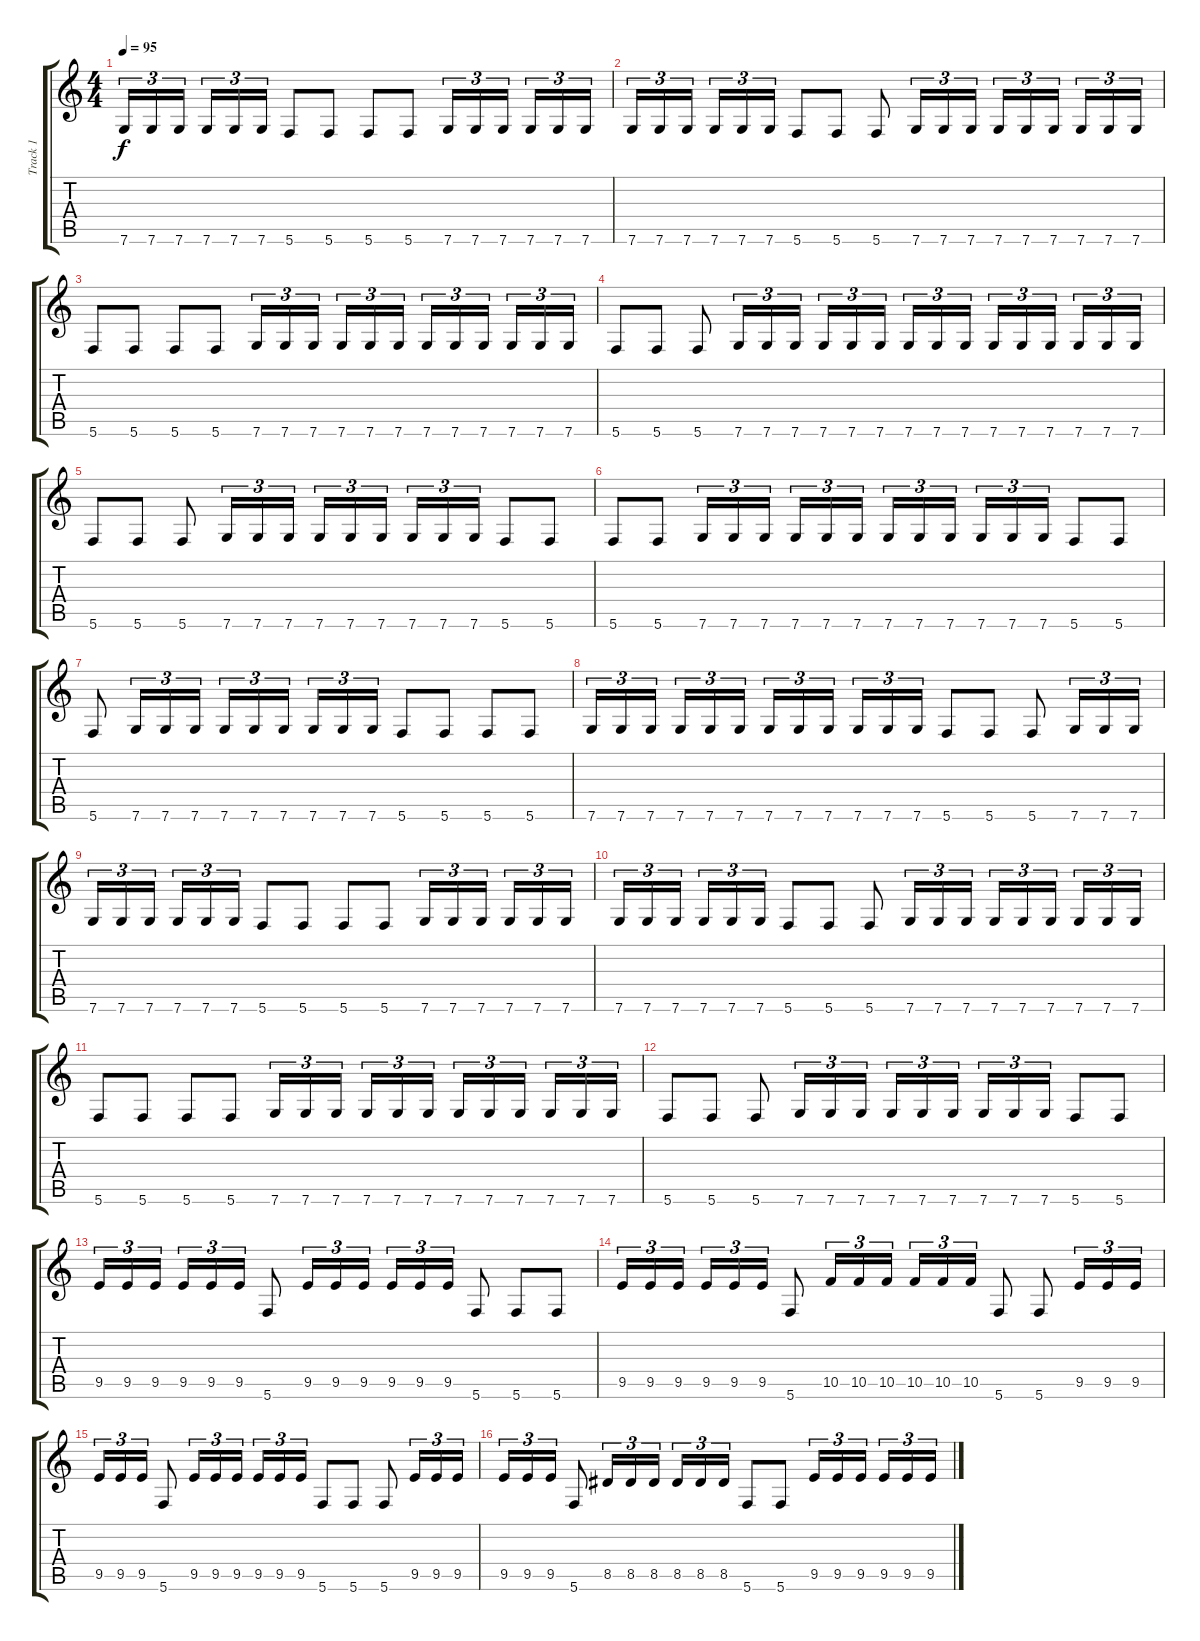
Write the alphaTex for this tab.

\track ("Track 1" "Track 1") {instrument distortionguitar}
\staff {score tabs}
\tuning (D4 A3 F3 C3 G2 C2) {hide}
\ts (4 4)
\tempo 95
\clef g2
\ks c
7.6.16{tu (3 2) dy f} 7.6.16{tu (3 2)} 7.6.16{tu (3 2) beam splitsecondary} 7.6.16{tu (3 2)} 7.6.16{tu (3 2)} 7.6.16{tu (3 2)} 5.6.8 5.6.8 5.6.8 5.6.8 7.6.16{tu (3 2)} 7.6.16{tu (3 2)} 7.6.16{tu (3 2) beam splitsecondary} 7.6.16{tu (3 2)} 7.6.16{tu (3 2)} 7.6.16{tu (3 2)} |
7.6.16{tu (3 2)} 7.6.16{tu (3 2)} 7.6.16{tu (3 2) beam splitsecondary} 7.6.16{tu (3 2)} 7.6.16{tu (3 2)} 7.6.16{tu (3 2)} 5.6.8 5.6.8 5.6.8 7.6.16{tu (3 2)} 7.6.16{tu (3 2)} 7.6.16{tu (3 2)} 7.6.16{tu (3 2)} 7.6.16{tu (3 2)} 7.6.16{tu (3 2) beam splitsecondary} 7.6.16{tu (3 2)} 7.6.16{tu (3 2)} 7.6.16{tu (3 2)} |
5.6.8 5.6.8 5.6.8 5.6.8 7.6.16{tu (3 2)} 7.6.16{tu (3 2)} 7.6.16{tu (3 2) beam splitsecondary} 7.6.16{tu (3 2)} 7.6.16{tu (3 2)} 7.6.16{tu (3 2)} 7.6.16{tu (3 2)} 7.6.16{tu (3 2)} 7.6.16{tu (3 2) beam splitsecondary} 7.6.16{tu (3 2)} 7.6.16{tu (3 2)} 7.6.16{tu (3 2)} |
5.6.8 5.6.8 5.6.8 7.6.16{tu (3 2)} 7.6.16{tu (3 2)} 7.6.16{tu (3 2)} 7.6.16{tu (3 2)} 7.6.16{tu (3 2)} 7.6.16{tu (3 2) beam splitsecondary} 7.6.16{tu (3 2)} 7.6.16{tu (3 2)} 7.6.16{tu (3 2)} 7.6.16{tu (3 2)} 7.6.16{tu (3 2)} 7.6.16{tu (3 2) beam splitsecondary} 7.6.16{tu (3 2)} 7.6.16{tu (3 2)} 7.6.16{tu (3 2)} |
5.6.8 5.6.8 5.6.8 7.6.16{tu (3 2)} 7.6.16{tu (3 2)} 7.6.16{tu (3 2)} 7.6.16{tu (3 2)} 7.6.16{tu (3 2)} 7.6.16{tu (3 2) beam splitsecondary} 7.6.16{tu (3 2)} 7.6.16{tu (3 2)} 7.6.16{tu (3 2)} 5.6.8 5.6.8 |
5.6.8 5.6.8 7.6.16{tu (3 2)} 7.6.16{tu (3 2)} 7.6.16{tu (3 2) beam splitsecondary} 7.6.16{tu (3 2)} 7.6.16{tu (3 2)} 7.6.16{tu (3 2)} 7.6.16{tu (3 2)} 7.6.16{tu (3 2)} 7.6.16{tu (3 2) beam splitsecondary} 7.6.16{tu (3 2)} 7.6.16{tu (3 2)} 7.6.16{tu (3 2)} 5.6.8 5.6.8 |
5.6.8 7.6.16{tu (3 2)} 7.6.16{tu (3 2)} 7.6.16{tu (3 2)} 7.6.16{tu (3 2)} 7.6.16{tu (3 2)} 7.6.16{tu (3 2) beam splitsecondary} 7.6.16{tu (3 2)} 7.6.16{tu (3 2)} 7.6.16{tu (3 2)} 5.6.8 5.6.8 5.6.8 5.6.8 |
7.6.16{tu (3 2)} 7.6.16{tu (3 2)} 7.6.16{tu (3 2) beam splitsecondary} 7.6.16{tu (3 2)} 7.6.16{tu (3 2)} 7.6.16{tu (3 2)} 7.6.16{tu (3 2)} 7.6.16{tu (3 2)} 7.6.16{tu (3 2) beam splitsecondary} 7.6.16{tu (3 2)} 7.6.16{tu (3 2)} 7.6.16{tu (3 2)} 5.6.8 5.6.8 5.6.8 7.6.16{tu (3 2)} 7.6.16{tu (3 2)} 7.6.16{tu (3 2)} |
7.6.16{tu (3 2)} 7.6.16{tu (3 2)} 7.6.16{tu (3 2) beam splitsecondary} 7.6.16{tu (3 2)} 7.6.16{tu (3 2)} 7.6.16{tu (3 2)} 5.6.8 5.6.8 5.6.8 5.6.8 7.6.16{tu (3 2)} 7.6.16{tu (3 2)} 7.6.16{tu (3 2) beam splitsecondary} 7.6.16{tu (3 2)} 7.6.16{tu (3 2)} 7.6.16{tu (3 2)} |
7.6.16{tu (3 2)} 7.6.16{tu (3 2)} 7.6.16{tu (3 2) beam splitsecondary} 7.6.16{tu (3 2)} 7.6.16{tu (3 2)} 7.6.16{tu (3 2)} 5.6.8 5.6.8 5.6.8 7.6.16{tu (3 2)} 7.6.16{tu (3 2)} 7.6.16{tu (3 2)} 7.6.16{tu (3 2)} 7.6.16{tu (3 2)} 7.6.16{tu (3 2) beam splitsecondary} 7.6.16{tu (3 2)} 7.6.16{tu (3 2)} 7.6.16{tu (3 2)} |
5.6.8 5.6.8 5.6.8 5.6.8 7.6.16{tu (3 2)} 7.6.16{tu (3 2)} 7.6.16{tu (3 2) beam splitsecondary} 7.6.16{tu (3 2)} 7.6.16{tu (3 2)} 7.6.16{tu (3 2)} 7.6.16{tu (3 2)} 7.6.16{tu (3 2)} 7.6.16{tu (3 2) beam splitsecondary} 7.6.16{tu (3 2)} 7.6.16{tu (3 2)} 7.6.16{tu (3 2)} |
5.6.8 5.6.8 5.6.8 7.6.16{tu (3 2)} 7.6.16{tu (3 2)} 7.6.16{tu (3 2)} 7.6.16{tu (3 2)} 7.6.16{tu (3 2)} 7.6.16{tu (3 2) beam splitsecondary} 7.6.16{tu (3 2)} 7.6.16{tu (3 2)} 7.6.16{tu (3 2)} 5.6.8 5.6.8 |
9.5.16{tu (3 2)} 9.5.16{tu (3 2)} 9.5.16{tu (3 2) beam splitsecondary} 9.5.16{tu (3 2)} 9.5.16{tu (3 2)} 9.5.16{tu (3 2)} 5.6.8 9.5.16{tu (3 2)} 9.5.16{tu (3 2)} 9.5.16{tu (3 2)} 9.5.16{tu (3 2)} 9.5.16{tu (3 2)} 9.5.16{tu (3 2)} 5.6.8 5.6.8 5.6.8 |
9.5.16{tu (3 2)} 9.5.16{tu (3 2)} 9.5.16{tu (3 2) beam splitsecondary} 9.5.16{tu (3 2)} 9.5.16{tu (3 2)} 9.5.16{tu (3 2)} 5.6.8 10.5.16{tu (3 2)} 10.5.16{tu (3 2)} 10.5.16{tu (3 2)} 10.5.16{tu (3 2)} 10.5.16{tu (3 2)} 10.5.16{tu (3 2)} 5.6.8 5.6.8 9.5.16{tu (3 2)} 9.5.16{tu (3 2)} 9.5.16{tu (3 2)} |
9.5.16{tu (3 2)} 9.5.16{tu (3 2)} 9.5.16{tu (3 2)} 5.6.8 9.5.16{tu (3 2)} 9.5.16{tu (3 2)} 9.5.16{tu (3 2) beam splitsecondary} 9.5.16{tu (3 2)} 9.5.16{tu (3 2)} 9.5.16{tu (3 2)} 5.6.8 5.6.8 5.6.8 9.5.16{tu (3 2)} 9.5.16{tu (3 2)} 9.5.16{tu (3 2)} |
9.5.16{tu (3 2)} 9.5.16{tu (3 2)} 9.5.16{tu (3 2)} 5.6.8 8.5.16{tu (3 2)} 8.5.16{tu (3 2)} 8.5.16{tu (3 2) beam splitsecondary} 8.5.16{tu (3 2)} 8.5.16{tu (3 2)} 8.5.16{tu (3 2)} 5.6.8 5.6.8 9.5.16{tu (3 2)} 9.5.16{tu (3 2)} 9.5.16{tu (3 2) beam splitsecondary} 9.5.16{tu (3 2)} 9.5.16{tu (3 2)} 9.5.16{tu (3 2)}
